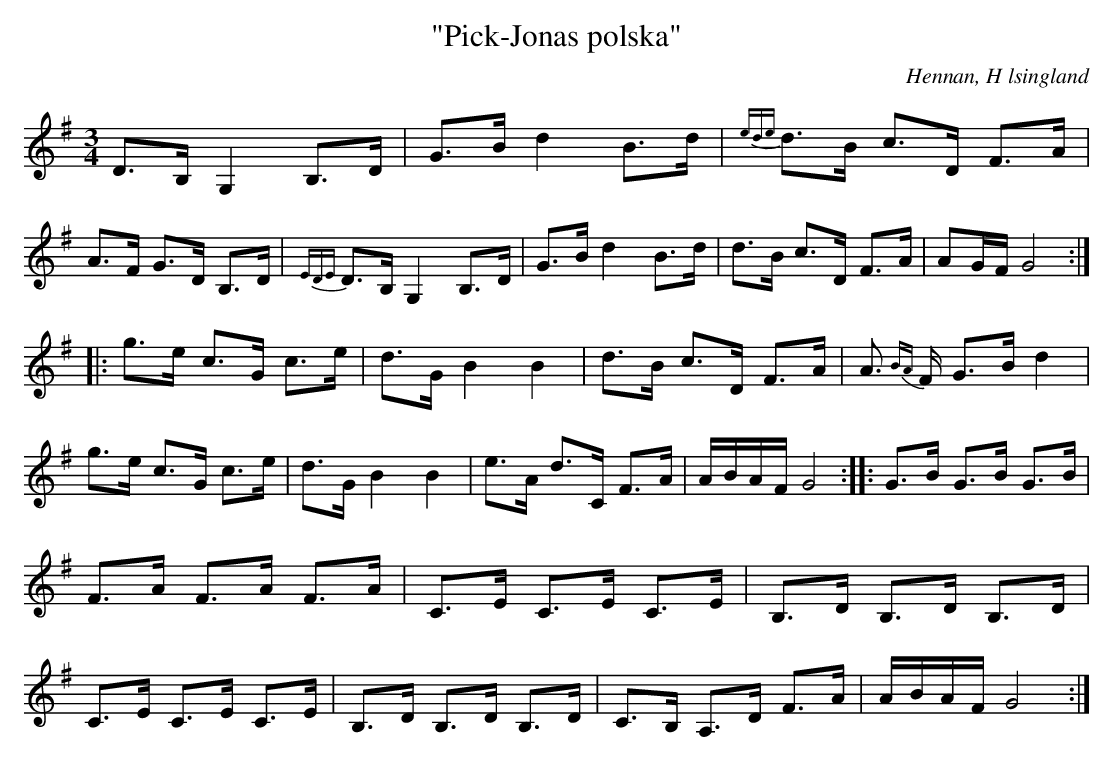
X:1
T: "Pick-Jonas polska"
O: Hennan, H lsingland
M: 3/4
L: 1/8
K: G
D>B, G,2 B,>D | G>B d2 B>d | {ede}d>B c>D F>A| A>F G>D B,>D|{EDE}D>B, G,2 B,>D|G>B d2 B>d | d>B c>D F>A| AG/F/ G4 :||:
g>e c>G c>e | d>G B2 B2 | d>B c>D F>A|A{BA} >F G>B d2|g>e c>G c>e | d>G B2 B2 | e>A d>C F>A|A/B/A/F/ G4:||:G>B G>B G>B|F>A F>A F>A|C>E C>E C>E|B,>D B,>D B,>D|C>E C>E C>E|B,>D B,>D B,>D|C>B, A,>D F>A |A/B/A/F/ G4:|
